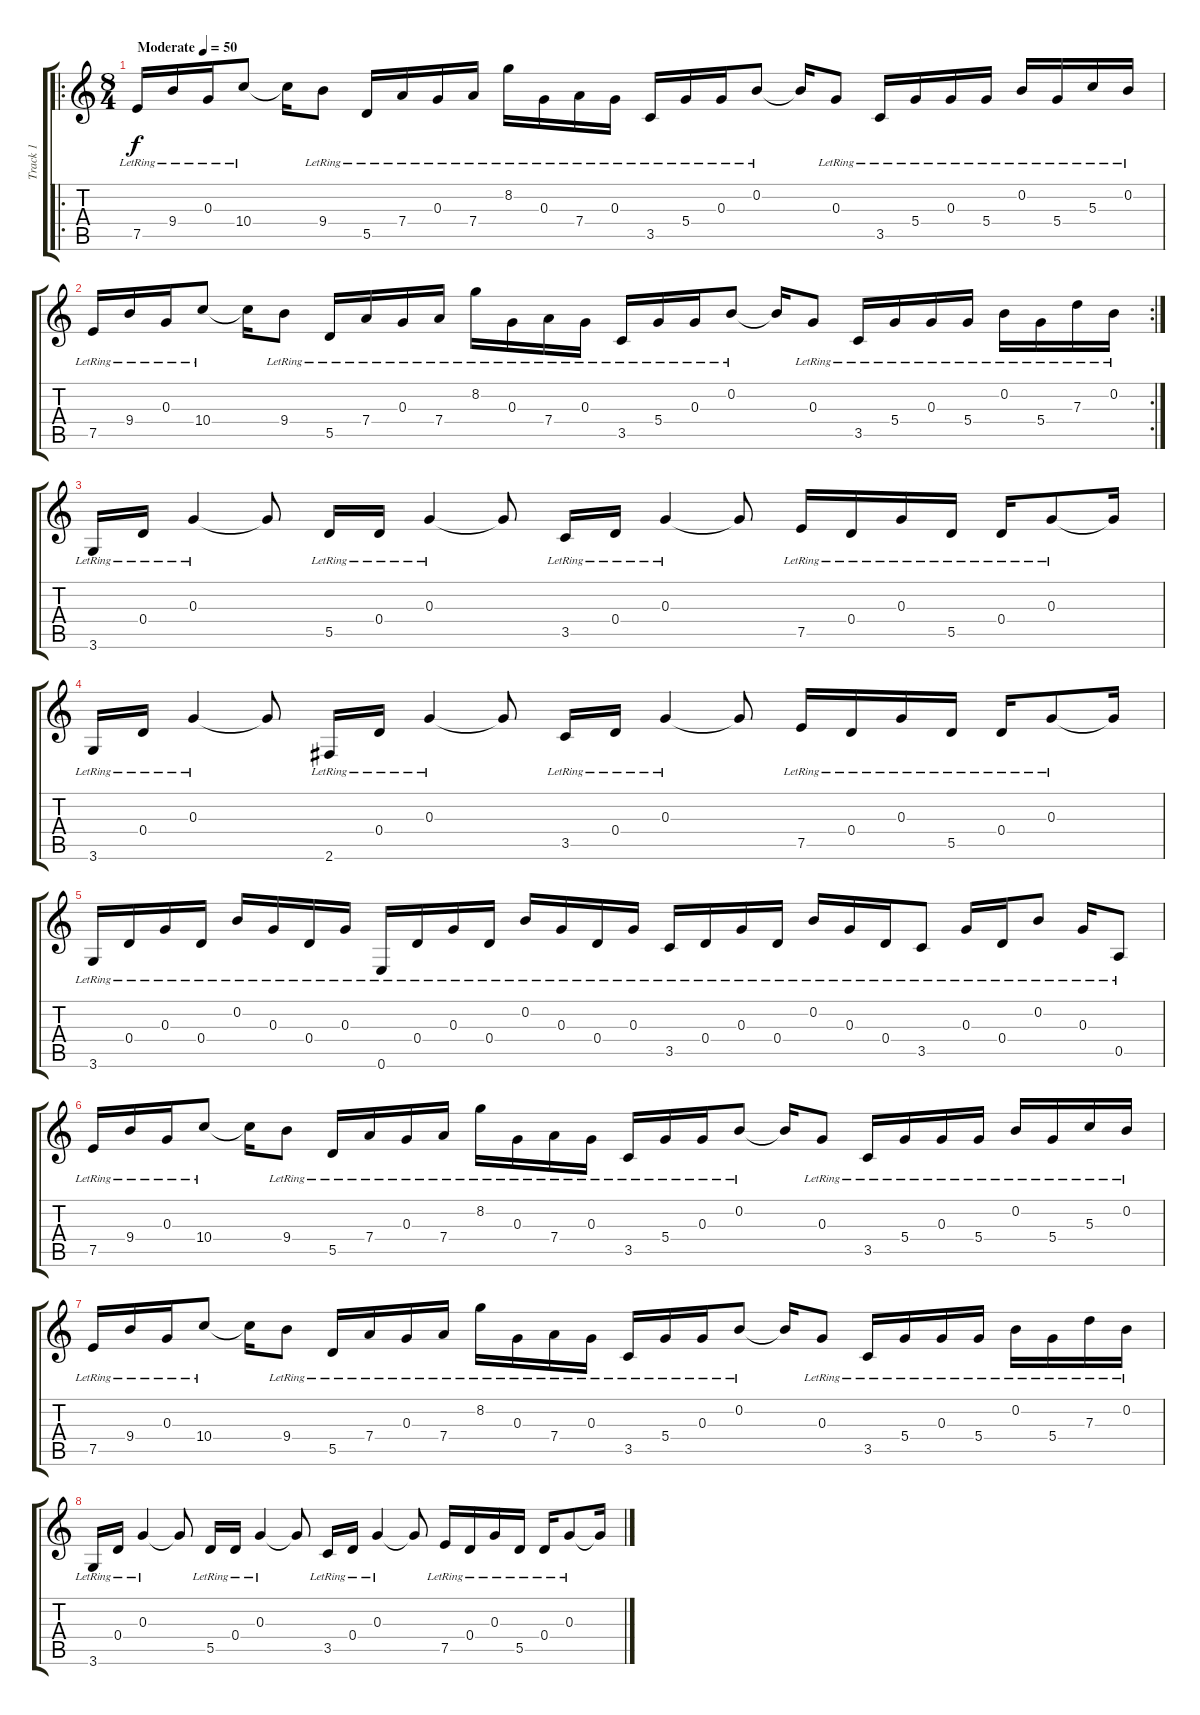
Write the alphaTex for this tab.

\track ("Track 1" "Track 1") {instrument acousticguitarsteel}
\staff {score tabs}
\tuning (E4 B3 G3 D3 A2 E2) {hide}
\ro
\ts (8 4)
\tempo (50 "Moderate")
\clef g2
\ks c
7.5{lr}.16{dy f instrument acousticguitarsteel} 9.4{lr}.16 0.3{lr}.16 10.4{lr}.8 10.4{t}.16 9.4{lr}.8 5.5{lr}.16 7.4{lr}.16 0.3{lr}.16 7.4{lr}.16 8.2{lr}.16 0.3{lr}.16 7.4{lr}.16 0.3{lr}.16 3.5{lr}.16 5.4{lr}.16 0.3{lr}.16 0.2{lr}.8 0.2{t}.16 0.3{lr}.8 3.5{lr}.16 5.4{lr}.16 0.3{lr}.16 5.4{lr}.16 0.2{lr}.16 5.4{lr}.16 5.3{lr}.16 0.2{lr}.16 |
\rc 2
7.5{lr}.16 9.4{lr}.16 0.3{lr}.16 10.4{lr}.8 10.4{t}.16 9.4{lr}.8 5.5{lr}.16 7.4{lr}.16 0.3{lr}.16 7.4{lr}.16 8.2{lr}.16 0.3{lr}.16 7.4{lr}.16 0.3{lr}.16 3.5{lr}.16 5.4{lr}.16 0.3{lr}.16 0.2{lr}.8 0.2{t}.16 0.3{lr}.8 3.5{lr}.16 5.4{lr}.16 0.3{lr}.16 5.4{lr}.16 0.2{lr}.16 5.4{lr}.16 7.3{lr}.16 0.2{lr}.16 |
3.6{lr}.16 0.4{lr}.16 0.3{lr}.4 0.3{t}.8 5.5{lr}.16 0.4{lr}.16 0.3{lr}.4 0.3{t}.8 3.5{lr}.16 0.4{lr}.16 0.3{lr}.4 0.3{t}.8 7.5{lr}.16 0.4{lr}.16 0.3{lr}.16 5.5{lr}.16 0.4{lr}.16 0.3{lr}.8 0.3{t}.16 |
3.6{lr}.16 0.4{lr}.16 0.3{lr}.4 0.3{t}.8 2.6{lr}.16 0.4{lr}.16 0.3{lr}.4 0.3{t}.8 3.5{lr}.16 0.4{lr}.16 0.3{lr}.4 0.3{t}.8 7.5{lr}.16 0.4{lr}.16 0.3{lr}.16 5.5{lr}.16 0.4{lr}.16 0.3{lr}.8 0.3{t}.16 |
3.6{lr}.16 0.4{lr}.16 0.3{lr}.16 0.4{lr}.16 0.2{lr}.16 0.3{lr}.16 0.4{lr}.16 0.3{lr}.16 0.6{lr}.16 0.4{lr}.16 0.3{lr}.16 0.4{lr}.16 0.2{lr}.16 0.3{lr}.16 0.4{lr}.16 0.3{lr}.16 3.5{lr}.16 0.4{lr}.16 0.3{lr}.16 0.4{lr}.16 0.2{lr}.16 0.3{lr}.16 0.4{lr}.16 3.5{lr}.8 0.3{lr}.16 0.4{lr}.16 0.2{lr}.8 0.3{lr}.16 0.5{lr}.8 |
7.5{lr}.16 9.4{lr}.16 0.3{lr}.16 10.4{lr}.8 10.4{t}.16 9.4{lr}.8 5.5{lr}.16 7.4{lr}.16 0.3{lr}.16 7.4{lr}.16 8.2{lr}.16 0.3{lr}.16 7.4{lr}.16 0.3{lr}.16 3.5{lr}.16 5.4{lr}.16 0.3{lr}.16 0.2{lr}.8 0.2{t}.16 0.3{lr}.8 3.5{lr}.16 5.4{lr}.16 0.3{lr}.16 5.4{lr}.16 0.2{lr}.16 5.4{lr}.16 5.3{lr}.16 0.2{lr}.16 |
7.5{lr}.16 9.4{lr}.16 0.3{lr}.16 10.4{lr}.8 10.4{t}.16 9.4{lr}.8 5.5{lr}.16 7.4{lr}.16 0.3{lr}.16 7.4{lr}.16 8.2{lr}.16 0.3{lr}.16 7.4{lr}.16 0.3{lr}.16 3.5{lr}.16 5.4{lr}.16 0.3{lr}.16 0.2{lr}.8 0.2{t}.16 0.3{lr}.8 3.5{lr}.16 5.4{lr}.16 0.3{lr}.16 5.4{lr}.16 0.2{lr}.16 5.4{lr}.16 7.3{lr}.16 0.2{lr}.16 |
3.6{lr}.16 0.4{lr}.16 0.3{lr}.4 0.3{t}.8 5.5{lr}.16 0.4{lr}.16 0.3{lr}.4 0.3{t}.8 3.5{lr}.16 0.4{lr}.16 0.3{lr}.4 0.3{t}.8 7.5{lr}.16 0.4{lr}.16 0.3{lr}.16 5.5{lr}.16 0.4{lr}.16 0.3{lr}.8 0.3{t}.16
